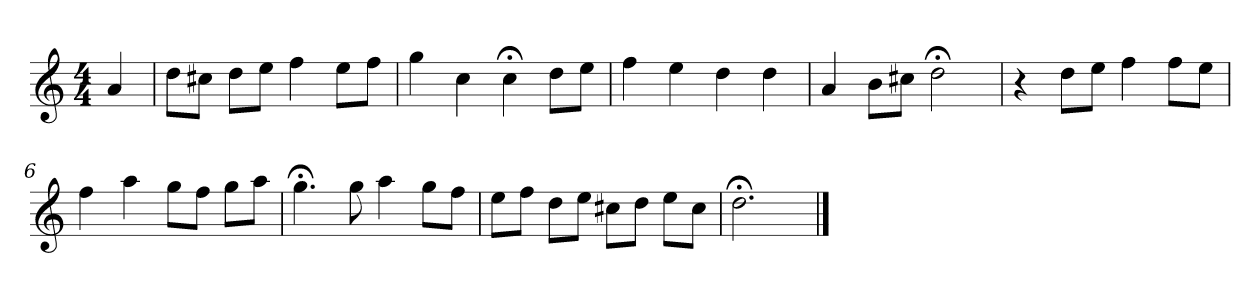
**kern
*part1
*staff1
*k[]
*D:dor
*M4/4
*MM120
=
4a
=1
8ddL
8cc#XJ
8ddL
8eeJ
4ff
8eeL
8ffJ
=2
4gg
4cc
4cc;<
8ddL
8eeJ
=3
4ff
4ee
4dd
4dd
=4
4a
8bL
8cc#XJ
2dd;<
=5
4r
8ddL
8eeJ
4ff
8ffL
8eeJ
=6
4ff
4aa
8ggL
8ffJ
8ggL
8aaJ
=7
4.gg;<
8gg
4aa
8ggL
8ffJ
=8
8eeL
8ffJ
8ddL
8eeJ
8cc#XL
8ddJ
8eeL
8cc#J
=9
2.dd;<
==
*-
